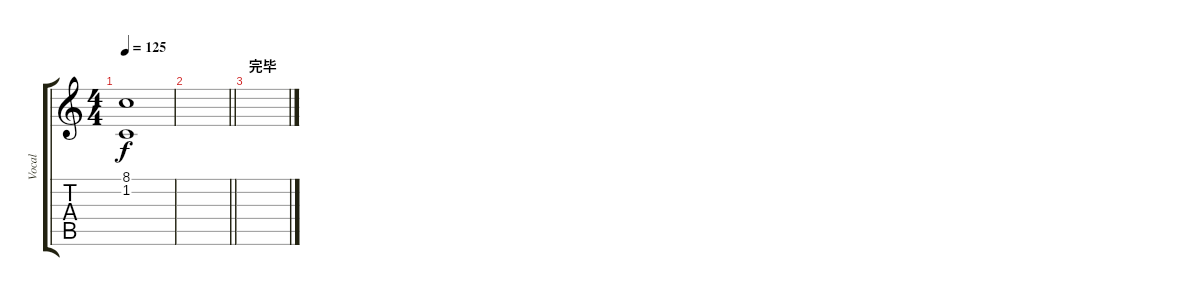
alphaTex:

\track ("Vocal" "Vocal") {instrument panflute}
\staff {score tabs}
\tuning (E4 B3 G3 D3 A2 E2) {hide}
\ts (4 4)
\tempo 125
\clef g2
\ks c
(8.1{t} 1.2{t}).1{dy f} |
\barLineRight lightlight
|
\section ("" "完毕")
